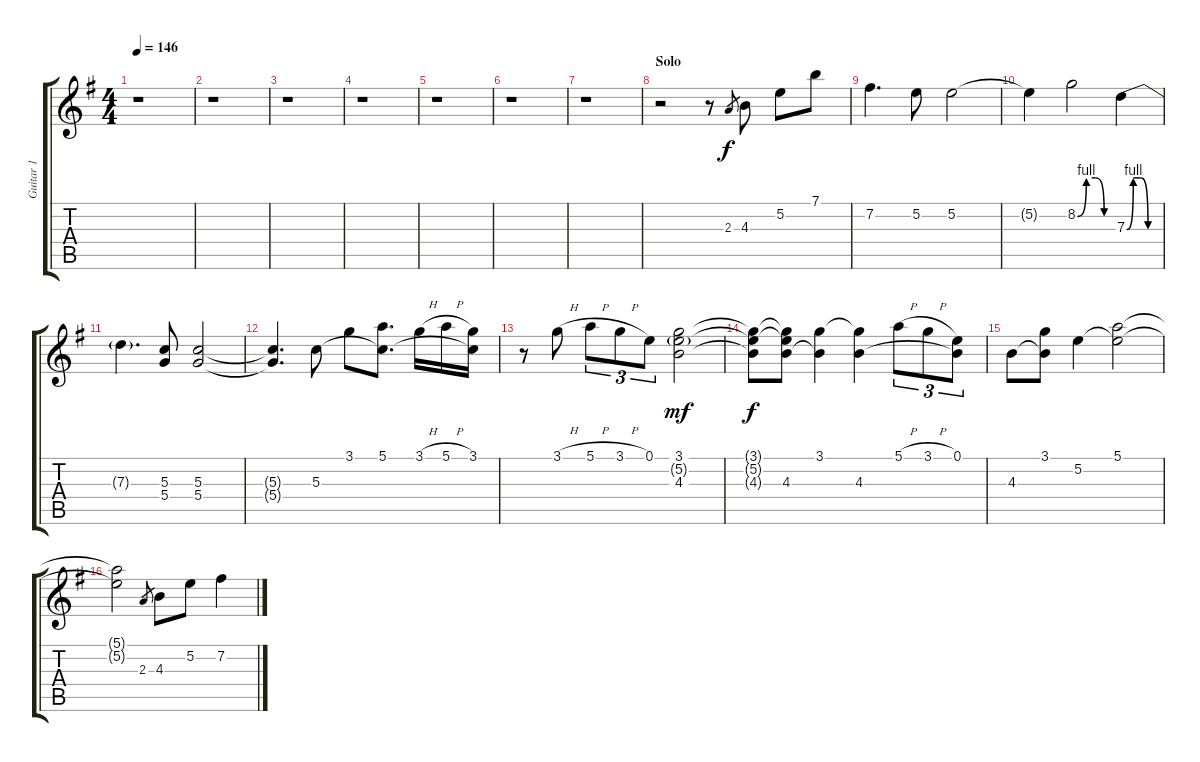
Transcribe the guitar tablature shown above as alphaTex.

\track ("Guitar 1" "Guitar 1") {instrument overdrivenguitar}
\staff {score tabs}
\tuning (E4 B3 G3 D3 A2 E2) {hide}
\ts (4 4)
\tempo 146
\clef g2
\ks g
r.1{dy f} |
r.1 |
r.1 |
r.1 |
r.1 |
r.1 |
r.1 |
\section ("" "Solo")
r.2 r.8 2.3.8{gr} 4.3.8{volume 16 balance 8} 5.2.8 7.1.8 |
7.2.4{d} 5.2.8 5.2.2 |
5.2{t}.4 8.2{be (custom 0 0 15 4 30 4 45 0 60 0)}.2 7.3{be (custom 0 0 12 4 25 4 39 0 60 0)}.4 |
7.3{t}.4{d} (5.3 5.4).8 (5.3 5.4).2 |
(5.3{t} 5.4{t}).4{d} 5.3.8 3.1.8 (5.1 5.3{t}).8{d} 3.1{h}.16 5.1{h}.16 (3.1 5.3{t}).16 |
r.8 3.1{h}.8 5.1{h}.8{tu (3 2)} 3.1{h}.8{tu (3 2)} 0.1.8{tu (3 2)} (3.1 5.2{g} 4.3).2{dy mf} |
(3.1{t} 5.2{t} 4.3{t}).8{dy f} (3.1{t} 5.2{t} 4.3).8 (3.1 4.3{t}).4 (3.1{t} 4.3).4 5.1{h}.8{tu (3 2)} 3.1{h}.8{tu (3 2)} (0.1 4.3{t}).8{tu (3 2)} |
4.3.8 (3.1 4.3{t}).8 5.2.4 (5.1 5.2{t}).2 |
(5.1{t} 5.2{t}).2 2.3.8{gr} 4.3.8 5.2.8 7.2.4
